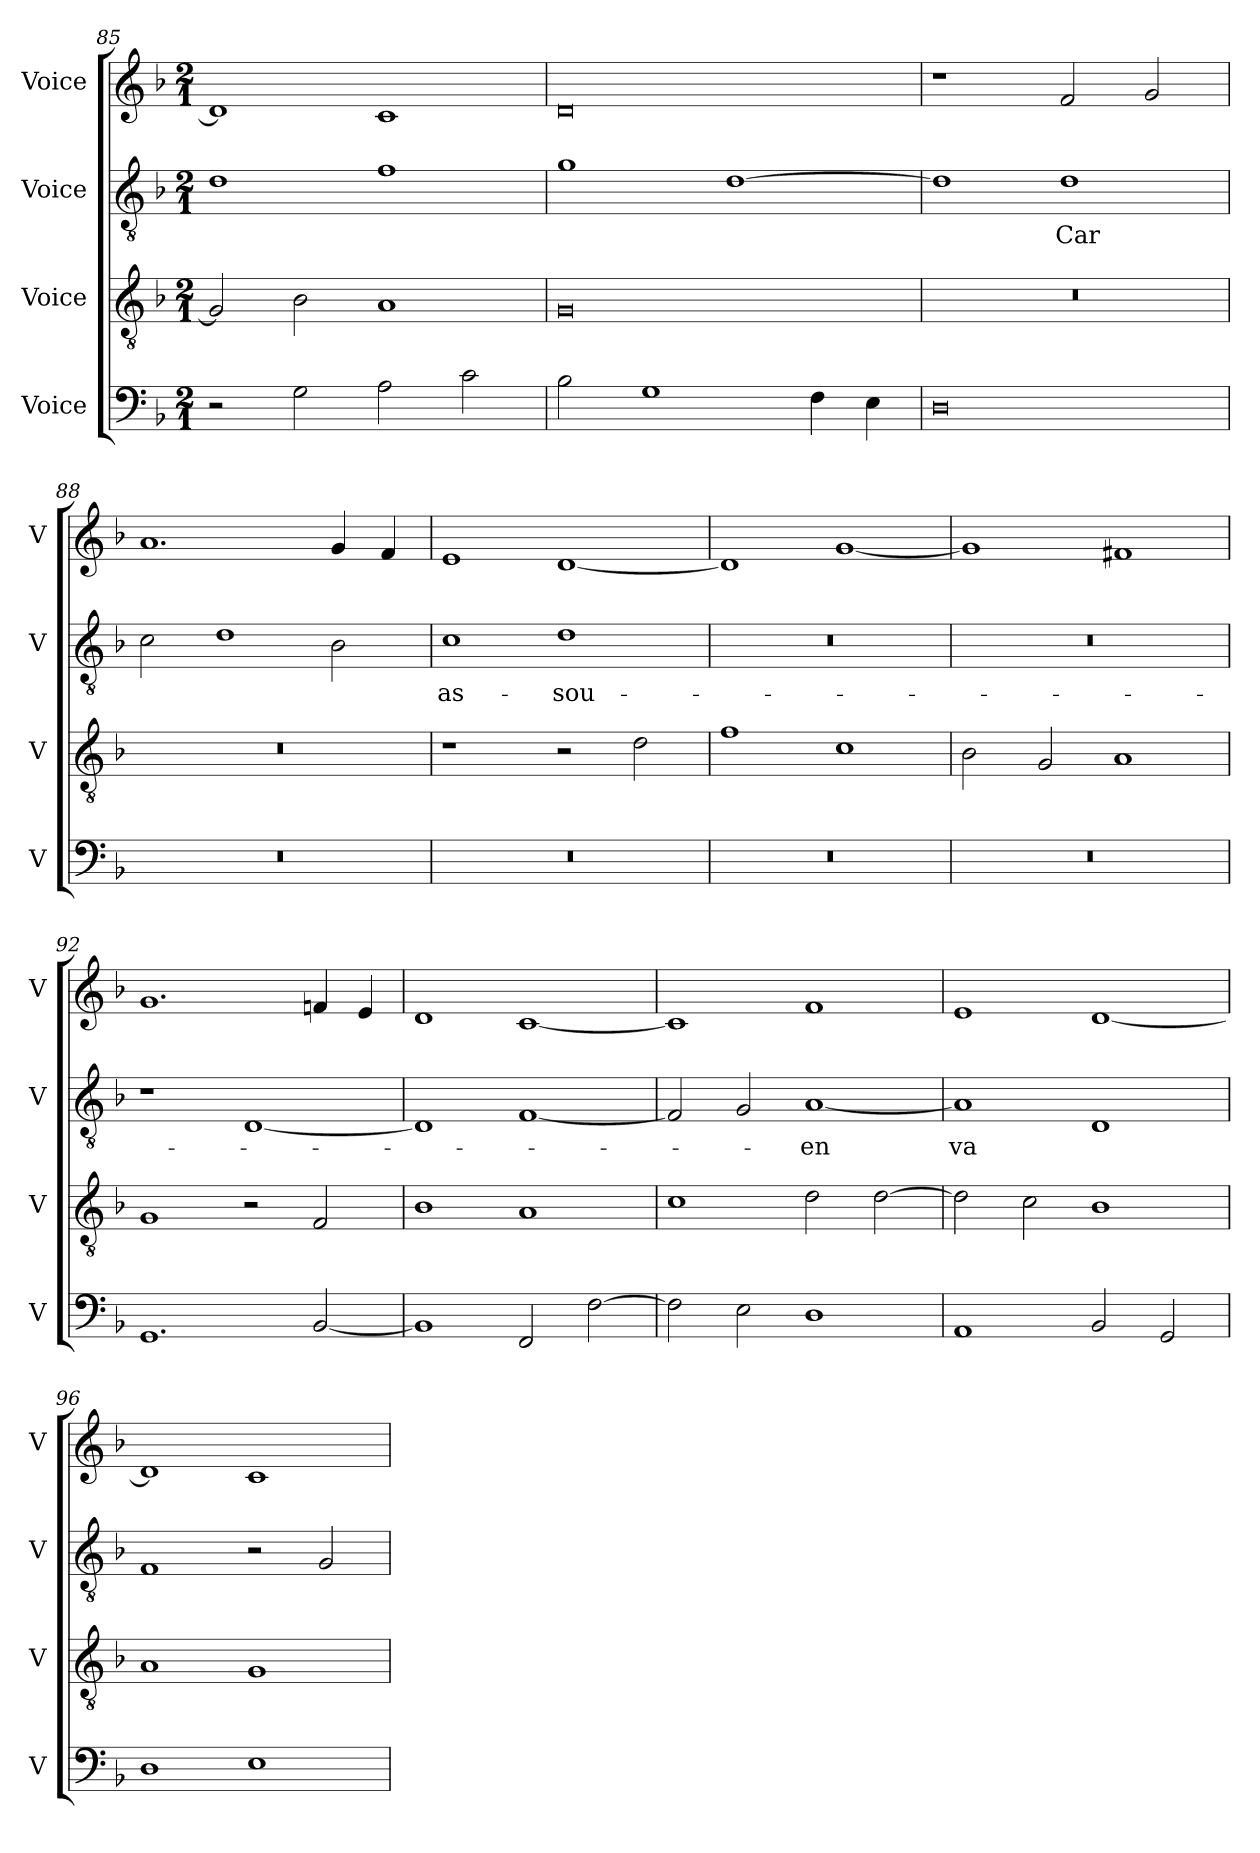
**kern	**kern	**kern	**text	**kern
*part4	*part3	*part2	*part2	*part1
*staff4	*staff3	*staff2	*staff2	*staff1
*I"Voice	*I"Voice	*I"Voice	*	*I"Voice
*I'V	*I'V	*I'V	*	*I'V
*clefF4	*clefGv2	*clefGv2	*	*clefG2
*k[b-]	*k[b-]	*k[b-]	*	*k[b-]
*M2/1	*M2/1	*M2/1	*	*M2/1
=85	=85	=85	=85	=85
2r	2G/]	1d	.	1d]
2G\	2B-\	.	.	.
2A\	1A	1f	.	1c
2c\	.	.	.	.
=86	=86	=86	=86	=86
2B-\	0G	1g	.	0d
1G	.	.	.	.
.	.	[1d	.	.
4F\	.	.	.	.
4E\	.	.	.	.
!!LO:LB:g=z
=87	=87	=87	=87	=87
0D	0r	1d]	.	1r
!	!	!	!LO:LY:b	!
.	.	1d	Car	2f/
.	.	.	.	2g/
=88	=88	=88	=88	=88
0r	0r	2c\	.	1.a
.	.	1d	.	.
.	.	2B-\	.	4g/
.	.	.	.	4f/
=89	=89	=89	=89	=89
!	!	!	!LO:LY:b	!
0r	1r	1c	as-	1e
!	!	!	!LO:LY:b	!
.	2r	1d	-sou-	[1d
.	2d\	.	.	.
=90	=90	=90	=90	=90
0r	1f	0r	.	1d]
.	1c	.	.	[1g
!!LO:LB:g=z
=91	=91	=91	=91	=91
0r	2B-\	0r	.	1g]
.	2G/	.	.	.
.	1A	.	.	1f#X
=92	=92	=92	=92	=92
!	!	!	!LO:LY:b	!
1.GG	1G	1r	est	1.g
.	2r	[1D	.	.
[2BB-/	2F/	.	.	4fn/
.	.	.	.	4e/
=93	=93	=93	=93	=93
1BB-]	1B-	1D]	.	1d
2FF/	1A	[1F	.	[1c
[2F\	.	.	.	.
=94	=94	=94	=94	=94
2F\]	1c	2F/]	.	1c]
2E\	.	2G/	.	.
!	!	!	!LO:LY:b	!
1D	2d\	[1A	en	1f
.	[2d\	.	.	.
!!LO:LB:g=z
=95	=95	=95	=95	=95
!	!	!	!LO:LY:b	!
1AA	2d\]	1A]	va	1e
.	2c\	.	.	.
2BB-/	1B-	1D	.	[1d
2GG/	.	.	.	.
=96	=96	=96	=96	=96
1D	1A	1F	.	1d]
1E	1G	2r	.	1c
.	.	2G/	.	.
=	=	=	=	=
*-	*-	*-	*-	*-
